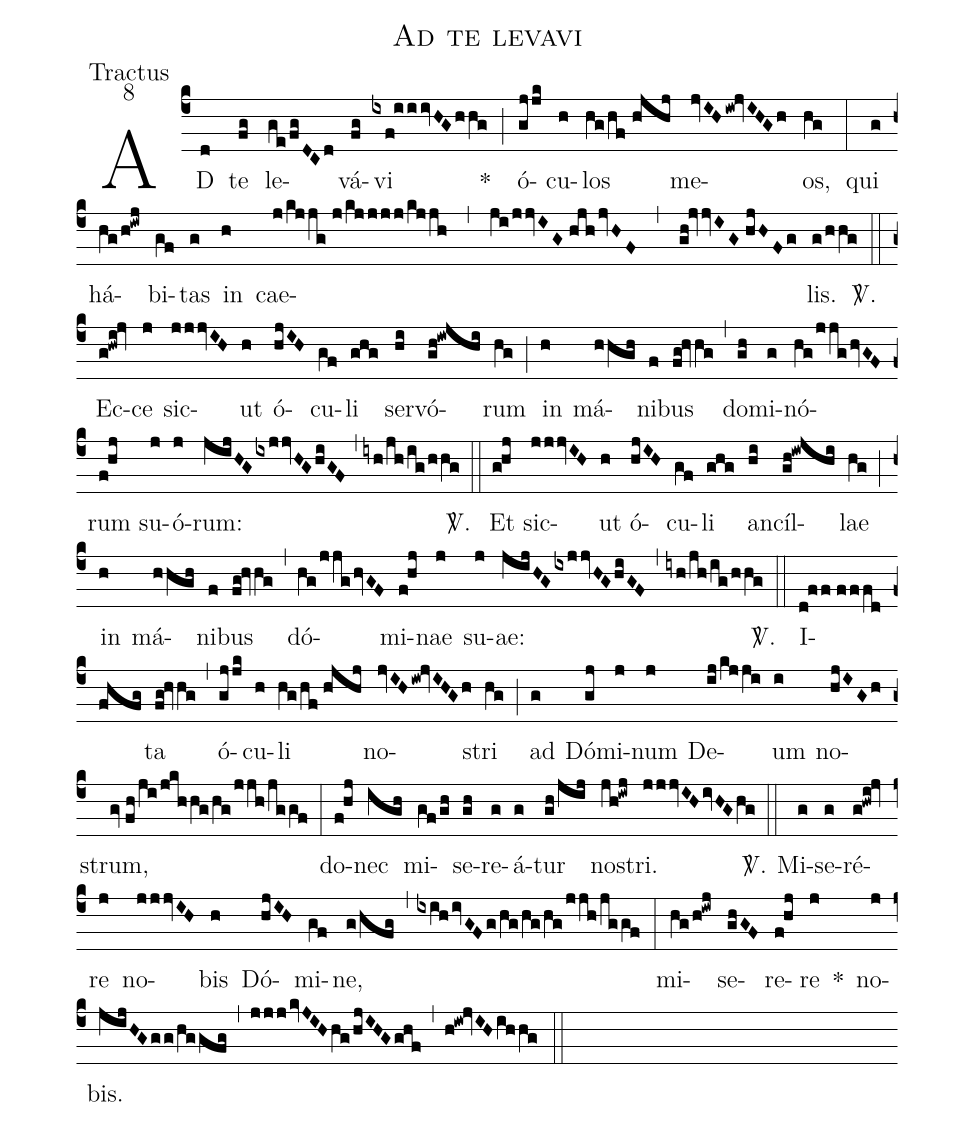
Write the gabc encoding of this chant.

name:Ad te levavi;
office-part:Tractus;
mode:8;
%%
(c4) AD(d) te(fg) le(ge/fgDCd)vá(fg)vi(ix!f!iiivHGhhg) *(;) ó(gjjk)cu(h)los(hg/hf//hjhj) me(jvIHiw!jvIHGh)os,(hg) (:) qui(g) há(hg/h!iwj)bi(gf)tas(g) in(h) cae(j/kjjg//j/kjjjj/kjjh,ji/jjvIG//hjhjvHF,gh!jvvIG//hjHFg)lis.(g/hhg) <sp>V/</sp>.(::) Ec(g!hwi!jv)ce(j) sic(jjjvIH)ut(h) ó(hjIH)cu(gf)li(ghg) ser(hi)vó(gh!iwjhi)rum(hg) (;) in(h) má(hhgh)ni(f)bus(fg!hvhg) (,) do(gh)mi(g)nó(hg/jjghvGF)rum(f!hj) su(j)ó(j)rum:(jijHGixjjvHGhiGF) (,) (iyh/jh/ig/hhg) <sp>V/</sp>.(::) Et(g!hj) sic(jjjvIH)ut(h) ó(hjIH)cu(gf)li(ghg) an(hi)cíl(gh!iwjhi)lae(hg) (;) in(h) má(hhgh)ni(f)bus(fg!hvhg) (,) dó(hg/jjghvGF)mi(f!hj)nae(j) su(j)ae:(jijHGixjjvHGhiGF) (,) (iyh/jh/ig/hhg) <sp>V/</sp>.(::) I(d!ff//fffd fhfg)ta(fg!hvhg) (,) ó(gjjk)cu(h)li(hg/hf//hjhj) no(jvIHiw!jvIHGh)stri(hg) (;) ad(g) Dó(gj)mi(j)num(j) De(ij/kjji)um(i) no(hjIGh)strum,(gv//fh/ji/jkhhg/hg/jjh/jggf) (:) do(f!hj)nec(igh) mi(gf/gh)se(gh)re(g)á(g)tur(gh/jij) no(jh!iwj)stri.(jjjvIHivHGhg) <sp>V/</sp>.(::) Mi(g)se(g)ré(g!hwi!jv)re(j) no(jjjvIH)bis(h) Dó(hjIH)mi(gf)ne,(g/hfg) (,) (ixihivGFg/hg/hg/hg/jjh/jggf) (:) mi(hg/h!iwj)se(ghGF)re(f!hj)re(j) *() no(j)bis.(jijHGgg/hggfg) (,) (jjjkvJIHhg/hjIHGghf) (,) (h!iw!jvIHihhg) (::)
